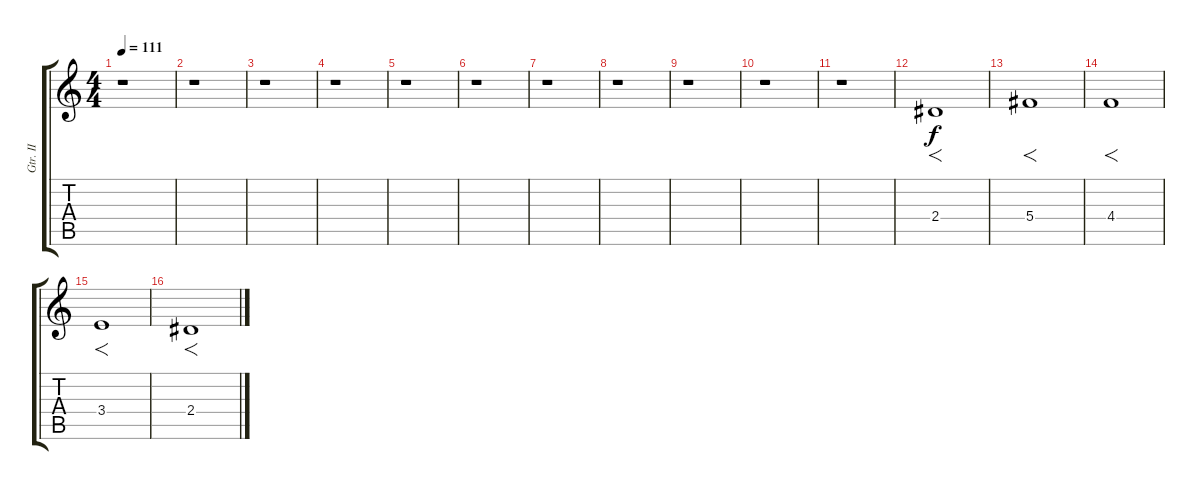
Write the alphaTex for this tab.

\track ("Gtr. II" "Gtr. II") {instrument distortionguitar}
\staff {score tabs}
\tuning (Eb4 Bb3 Gb3 Db3 Ab2 Eb2) {hide}
\ts (4 4)
\tempo 111
\clef g2
\ks c
r.1{dy f} |
r.1 |
r.1 |
r.1 |
r.1 |
r.1 |
r.1 |
r.1 |
r.1 |
r.1 |
r.1 |
2.4.1{f} |
5.4.1{f} |
4.4.1{f} |
3.4.1{f} |
2.4.1{f}
